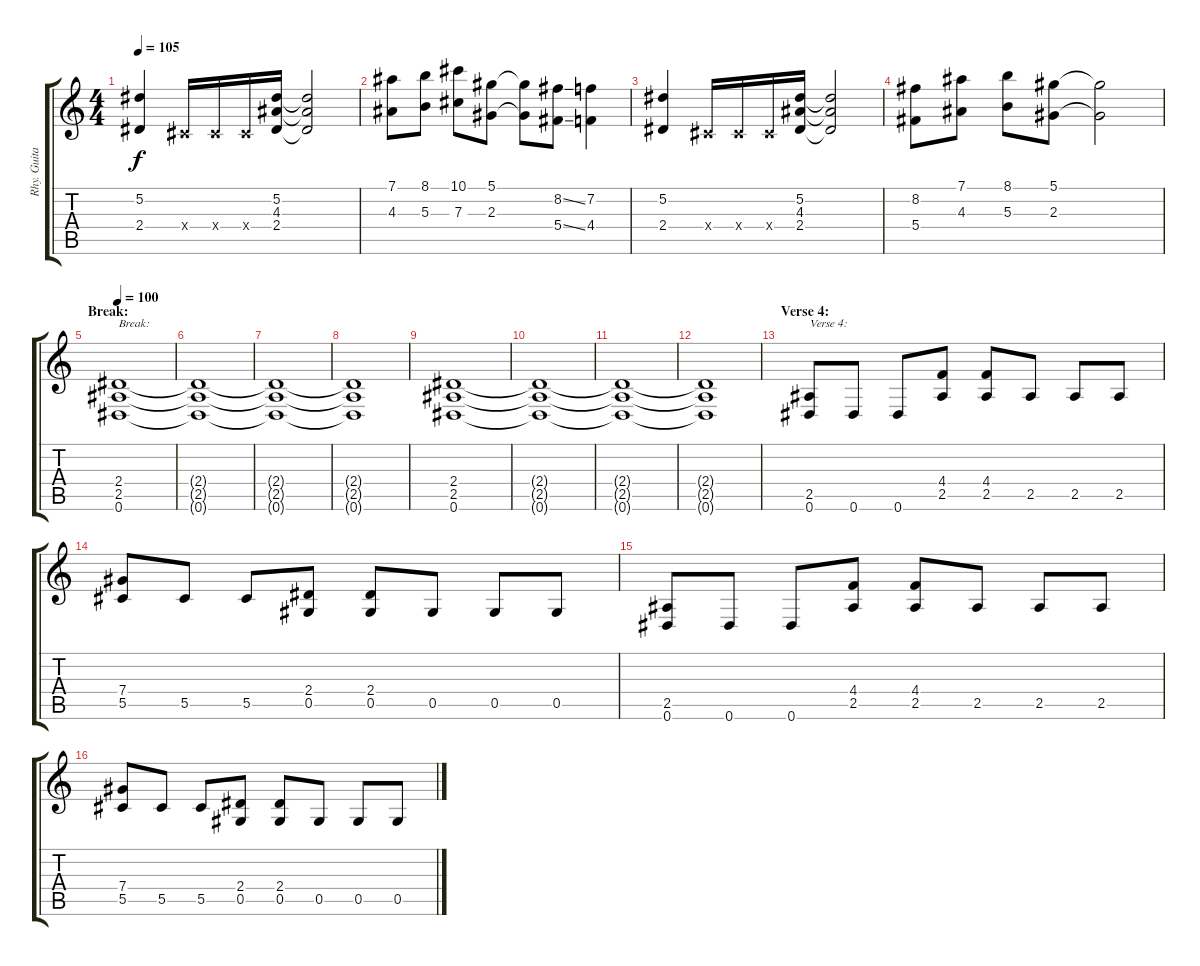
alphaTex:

\track ("Rhy. Guitar 1" "Rhy. Guita") {instrument distortionguitar}
\staff {score tabs}
\tuning (Eb4 Bb3 Gb3 Db3 Ab2 Eb2) {hide}
\ts (4 4)
\tempo 105
\clef g2
\ks c
(5.2 2.4).4{dy f} 0.4{x}.16 0.4{x}.16 0.4{x}.16 (5.2 4.3 2.4).16 (5.2{t} 4.3{t} 2.4{t}).2 |
(7.1 4.3).8 (8.1 5.3).8 (10.1 7.3).8 (5.1 2.3).8 (5.1{t} 2.3{t}).8 (8.2{ss} 5.4{ss}).8 (7.2 4.4).4 |
(5.2 2.4).4 0.4{x}.16 0.4{x}.16 0.4{x}.16 (5.2 4.3 2.4).16 (5.2{t} 4.3{t} 2.4{t}).2 |
(8.2 5.4).8 (7.1 4.3).8 (8.1 5.3).8 (5.1 2.3).8 (5.1{t} 2.3{t}).2 |
\section ("" "Break:")
\tempo 100
(2.4 2.5 0.6).1{txt "Break:"} |
(2.4{t} 2.5{t} 0.6{t}).1 |
(2.4{t} 2.5{t} 0.6{t}).1 |
(2.4{t} 2.5{t} 0.6{t}).1 |
(2.4 2.5 0.6).1 |
(2.4{t} 2.5{t} 0.6{t}).1 |
(2.4{t} 2.5{t} 0.6{t}).1 |
(2.4{t} 2.5{t} 0.6{t}).1 |
\section ("" "Verse 4:")
(2.5 0.6).8{txt "Verse 4:"} 0.6.8 0.6.8 (4.4 2.5).8 (4.4 2.5).8 2.5.8 2.5.8 2.5.8 |
(7.4 5.5).8 5.5.8 5.5.8 (2.4 0.5).8 (2.4 0.5).8 0.5.8 0.5.8 0.5.8 |
(2.5 0.6).8 0.6.8 0.6.8 (4.4 2.5).8 (4.4 2.5).8 2.5.8 2.5.8 2.5.8 |
(7.4 5.5).8 5.5.8 5.5.8 (2.4 0.5).8 (2.4 0.5).8 0.5.8 0.5.8 0.5.8
